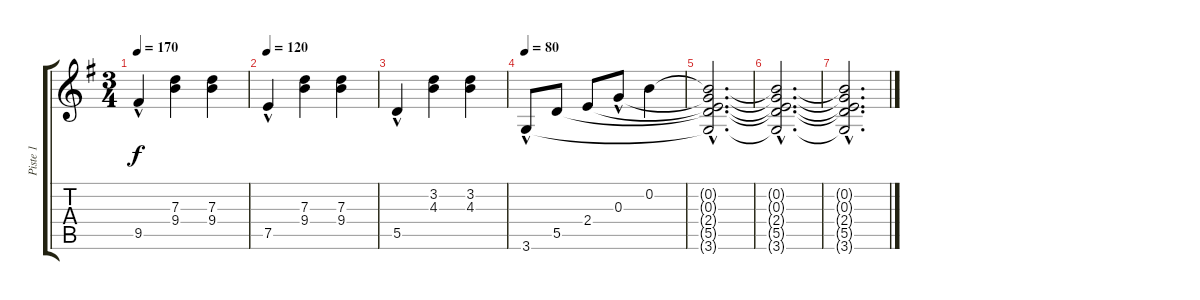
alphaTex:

\track ("Piste 1" "Piste 1") {instrument acousticguitarnylon}
\staff {score tabs}
\tuning (E4 B3 G3 D3 A2 E2) {hide}
\ts (3 4)
\tempo 170
\clef g2
\ks g
9.5{hac}.4{dy f} (7.3 9.4).4 (7.3 9.4).4 |
\tempo 120
7.5{hac}.4 (7.3 9.4).4 (7.3 9.4).4 |
5.5{hac}.4 (3.2 4.3).4 (3.2 4.3).4 |
\tempo 80
3.6{hac}.8 5.5.8 2.4.8 0.3{hac}.8 0.2.4 |
(0.2{hac t} 0.3{hac t} 2.4{hac t} 5.5{hac t} 3.6{hac t}).2{d} |
(0.2{hac t} 0.3{hac t} 2.4{hac t} 5.5{hac t} 3.6{hac t}).2{d} |
(0.2{hac t} 0.3{hac t} 2.4{hac t} 5.5{hac t} 3.6{hac t}).2{d}
